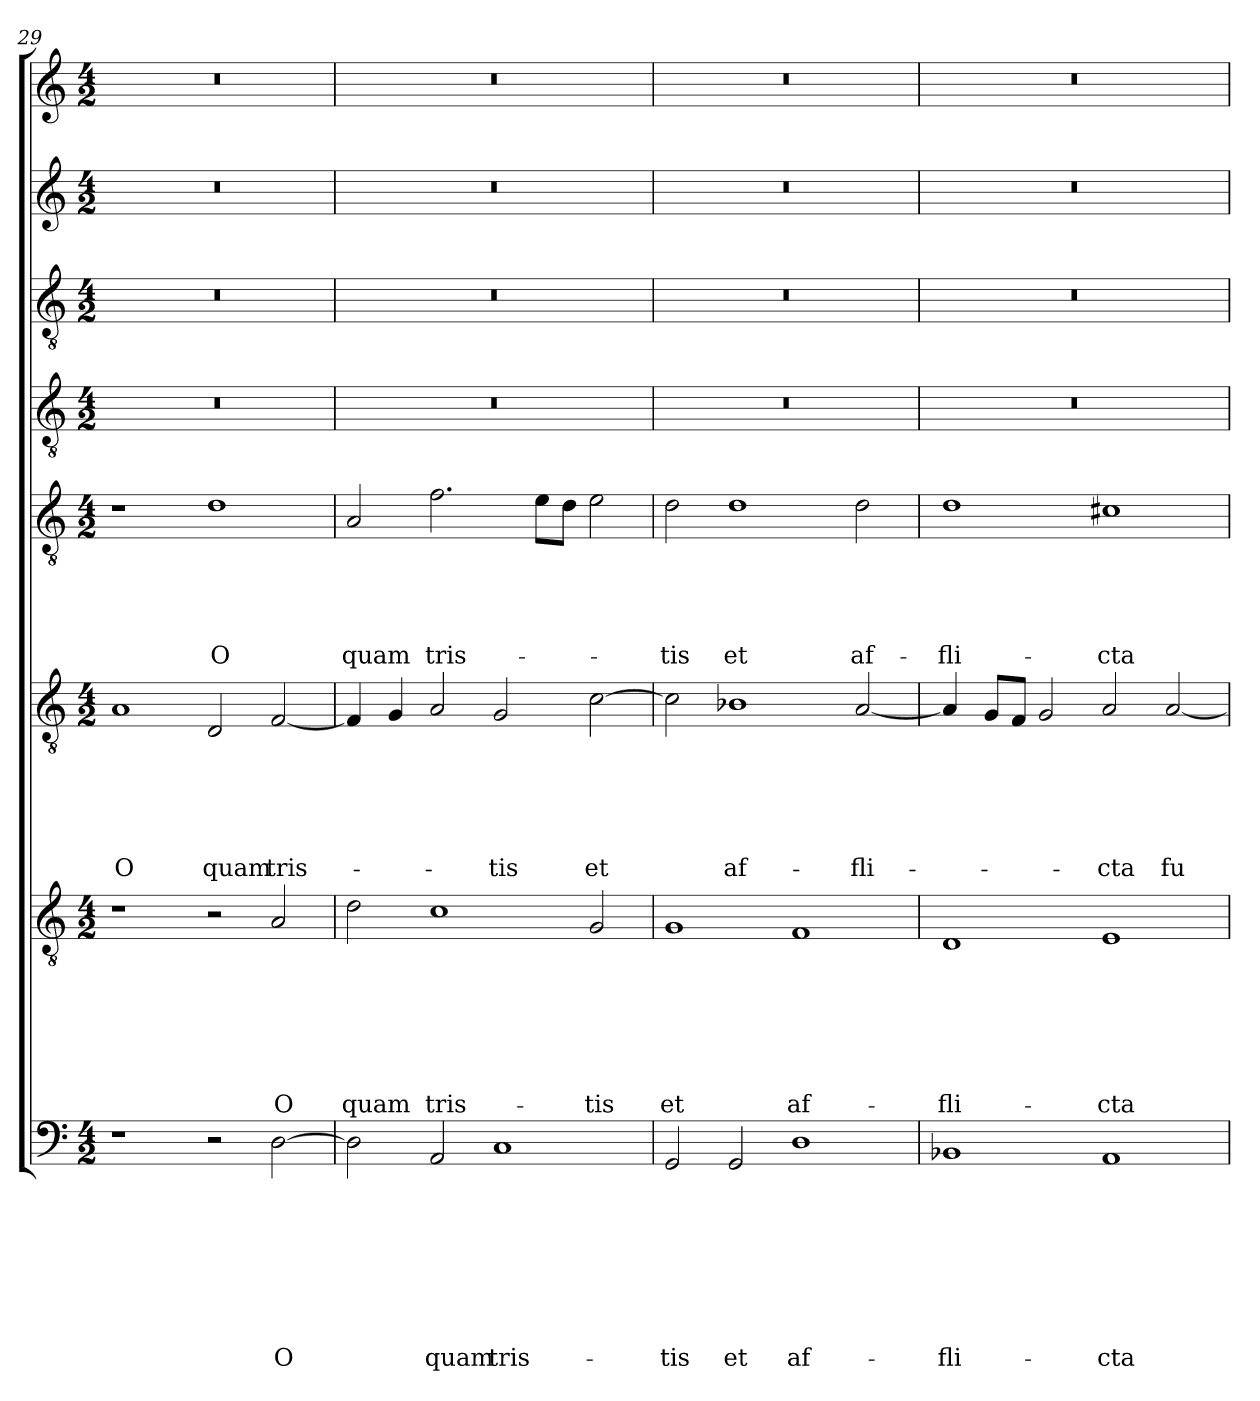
**kern	**text	**text	**text	**text	**text	**text	**text	**text	**kern	**text	**text	**text	**text	**text	**text	**text	**kern	**text	**text	**text	**text	**text	**text	**kern	**text	**text	**text	**text	**text	**kern	**kern	**kern	**kern
*part8	*part8	*part8	*part8	*part8	*part8	*part8	*part8	*part8	*part7	*part7	*part7	*part7	*part7	*part7	*part7	*part7	*part6	*part6	*part6	*part6	*part6	*part6	*part6	*part5	*part5	*part5	*part5	*part5	*part5	*part4	*part3	*part2	*part1
*staff8	*staff8	*staff8	*staff8	*staff8	*staff8	*staff8	*staff8	*staff8	*staff7	*staff7	*staff7	*staff7	*staff7	*staff7	*staff7	*staff7	*staff6	*staff6	*staff6	*staff6	*staff6	*staff6	*staff6	*staff5	*staff5	*staff5	*staff5	*staff5	*staff5	*staff4	*staff3	*staff2	*staff1
!!LO:PB:g=z
*clefF4	*	*	*	*	*	*	*	*	*clefGv2	*	*	*	*	*	*	*	*clefGv2	*	*	*	*	*	*	*clefGv2	*	*	*	*	*	*clefGv2	*clefGv2	*clefG2	*clefG2
*k[]	*	*	*	*	*	*	*	*	*k[]	*	*	*	*	*	*	*	*k[]	*	*	*	*	*	*	*k[]	*	*	*	*	*	*k[]	*k[]	*k[]	*k[]
*a:	*	*	*	*	*	*	*	*	*a:	*	*	*	*	*	*	*	*a:	*	*	*	*	*	*	*a:	*	*	*	*	*	*a:	*a:	*a:	*a:
*M4/2	*	*	*	*	*	*	*	*	*M4/2	*	*	*	*	*	*	*	*M4/2	*	*	*	*	*	*	*M4/2	*	*	*	*	*	*M4/2	*M4/2	*M4/2	*M4/2
=29	=29	=29	=29	=29	=29	=29	=29	=29	=29	=29	=29	=29	=29	=29	=29	=29	=29	=29	=29	=29	=29	=29	=29	=29	=29	=29	=29	=29	=29	=29	=29	=29	=29
!	!	!	!	!	!	!	!	!	!	!	!	!	!	!	!	!	!	!	!	!	!	!	!LO:LY:b	!	!	!	!	!	!	!	!	!	!
1r	.	.	.	.	.	.	.	.	1r	.	.	.	.	.	.	.	1A	.	.	.	.	.	O	1r	.	.	.	.	.	0r	0r	0r	0r
!	!	!	!	!	!	!	!	!	!	!	!	!	!	!	!	!	!	!	!	!	!	!	!LO:LY:b	!	!	!	!	!	!LO:LY:b	!	!	!	!
2r	.	.	.	.	.	.	.	.	2r	.	.	.	.	.	.	.	2D/	.	.	.	.	.	quam	1d	.	.	.	.	O	.	.	.	.
!	!	!	!	!	!	!	!	!LO:LY:b	!	!	!	!	!	!	!	!LO:LY:b	!	!	!	!	!	!	!LO:LY:b	!	!	!	!	!	!	!	!	!	!
[2D\	.	.	.	.	.	.	.	O	2A/	.	.	.	.	.	.	O	[2F/	.	.	.	.	.	tris-	.	.	.	.	.	.	.	.	.	.
=30	=30	=30	=30	=30	=30	=30	=30	=30	=30	=30	=30	=30	=30	=30	=30	=30	=30	=30	=30	=30	=30	=30	=30	=30	=30	=30	=30	=30	=30	=30	=30	=30	=30
!	!	!	!	!	!	!	!	!	!	!	!	!	!	!	!	!LO:LY:b	!	!	!	!	!	!	!	!	!	!	!	!	!LO:LY:b	!	!	!	!
2D\]	.	.	.	.	.	.	.	.	2d\	.	.	.	.	.	.	quam	4F/]	.	.	.	.	.	.	2A/	.	.	.	.	quam	0r	0r	0r	0r
.	.	.	.	.	.	.	.	.	.	.	.	.	.	.	.	.	4G/	.	.	.	.	.	.	.	.	.	.	.	.	.	.	.	.
!	!	!	!	!	!	!	!	!LO:LY:b	!	!	!	!	!	!	!	!LO:LY:b	!	!	!	!	!	!	!	!	!	!	!	!	!LO:LY:b	!	!	!	!
2AA/	.	.	.	.	.	.	.	quam	1c	.	.	.	.	.	.	tris-	2A/	.	.	.	.	.	.	2.f\	.	.	.	.	tris-	.	.	.	.
!	!	!	!	!	!	!	!	!LO:LY:b	!	!	!	!	!	!	!	!	!	!	!	!	!	!	!LO:LY:b	!	!	!	!	!	!	!	!	!	!
1C	.	.	.	.	.	.	.	tris-	.	.	.	.	.	.	.	.	2G/	.	.	.	.	.	-tis	.	.	.	.	.	.	.	.	.	.
.	.	.	.	.	.	.	.	.	.	.	.	.	.	.	.	.	.	.	.	.	.	.	.	8e\L	.	.	.	.	.	.	.	.	.
.	.	.	.	.	.	.	.	.	.	.	.	.	.	.	.	.	.	.	.	.	.	.	.	8d\J	.	.	.	.	.	.	.	.	.
!	!	!	!	!	!	!	!	!	!	!	!	!	!	!	!	!LO:LY:b	!	!	!	!	!	!	!LO:LY:b	!	!	!	!	!	!	!	!	!	!
.	.	.	.	.	.	.	.	.	2G/	.	.	.	.	.	.	-tis	[2c\	.	.	.	.	.	et	2e\	.	.	.	.	.	.	.	.	.
=31	=31	=31	=31	=31	=31	=31	=31	=31	=31	=31	=31	=31	=31	=31	=31	=31	=31	=31	=31	=31	=31	=31	=31	=31	=31	=31	=31	=31	=31	=31	=31	=31	=31
!	!	!	!	!	!	!	!	!LO:LY:b	!	!	!	!	!	!	!	!LO:LY:b	!	!	!	!	!	!	!	!	!	!	!	!	!LO:LY:b	!	!	!	!
2GG/	.	.	.	.	.	.	.	-tis	1G	.	.	.	.	.	.	et	2c\]	.	.	.	.	.	.	2d\	.	.	.	.	-tis	0r	0r	0r	0r
!	!	!	!	!	!	!	!	!LO:LY:b	!	!	!	!	!	!	!	!	!	!	!	!	!	!	!LO:LY:b	!	!	!	!	!	!LO:LY:b	!	!	!	!
2GG/	.	.	.	.	.	.	.	et	.	.	.	.	.	.	.	.	1B-X	.	.	.	.	.	af-	1d	.	.	.	.	et	.	.	.	.
!	!	!	!	!	!	!	!	!LO:LY:b	!	!	!	!	!	!	!	!LO:LY:b	!	!	!	!	!	!	!	!	!	!	!	!	!	!	!	!	!
1D	.	.	.	.	.	.	.	af-	1F	.	.	.	.	.	.	af-	.	.	.	.	.	.	.	.	.	.	.	.	.	.	.	.	.
!	!	!	!	!	!	!	!	!	!	!	!	!	!	!	!	!	!	!	!	!	!	!	!LO:LY:b	!	!	!	!	!	!LO:LY:b	!	!	!	!
.	.	.	.	.	.	.	.	.	.	.	.	.	.	.	.	.	[2A/	.	.	.	.	.	-fli-	2d\	.	.	.	.	af-	.	.	.	.
=32	=32	=32	=32	=32	=32	=32	=32	=32	=32	=32	=32	=32	=32	=32	=32	=32	=32	=32	=32	=32	=32	=32	=32	=32	=32	=32	=32	=32	=32	=32	=32	=32	=32
!	!	!	!	!	!	!	!	!LO:LY:b	!	!	!	!	!	!	!	!LO:LY:b	!	!	!	!	!	!	!	!	!	!	!	!	!LO:LY:b	!	!	!	!
1BB-X	.	.	.	.	.	.	.	-fli-	1D	.	.	.	.	.	.	-fli-	4A/]	.	.	.	.	.	.	1d	.	.	.	.	-fli-	0r	0r	0r	0r
.	.	.	.	.	.	.	.	.	.	.	.	.	.	.	.	.	8G/L	.	.	.	.	.	.	.	.	.	.	.	.	.	.	.	.
.	.	.	.	.	.	.	.	.	.	.	.	.	.	.	.	.	8F/J	.	.	.	.	.	.	.	.	.	.	.	.	.	.	.	.
.	.	.	.	.	.	.	.	.	.	.	.	.	.	.	.	.	2G/	.	.	.	.	.	.	.	.	.	.	.	.	.	.	.	.
!	!	!	!	!	!	!	!	!LO:LY:b	!	!	!	!	!	!	!	!LO:LY:b	!	!	!	!	!	!	!LO:LY:b	!	!	!	!	!	!LO:LY:b	!	!	!	!
1AA	.	.	.	.	.	.	.	-cta	1E	.	.	.	.	.	.	-cta	2A/	.	.	.	.	.	-cta	1c#X	.	.	.	.	-cta	.	.	.	.
!	!	!	!	!	!	!	!	!	!	!	!	!	!	!	!	!	!	!	!	!	!	!	!LO:LY:b	!	!	!	!	!	!	!	!	!	!
.	.	.	.	.	.	.	.	.	.	.	.	.	.	.	.	.	[2A/	.	.	.	.	.	fu-	.	.	.	.	.	.	.	.	.	.
=	=	=	=	=	=	=	=	=	=	=	=	=	=	=	=	=	=	=	=	=	=	=	=	=	=	=	=	=	=	=	=	=	=
*-	*-	*-	*-	*-	*-	*-	*-	*-	*-	*-	*-	*-	*-	*-	*-	*-	*-	*-	*-	*-	*-	*-	*-	*-	*-	*-	*-	*-	*-	*-	*-	*-	*-
